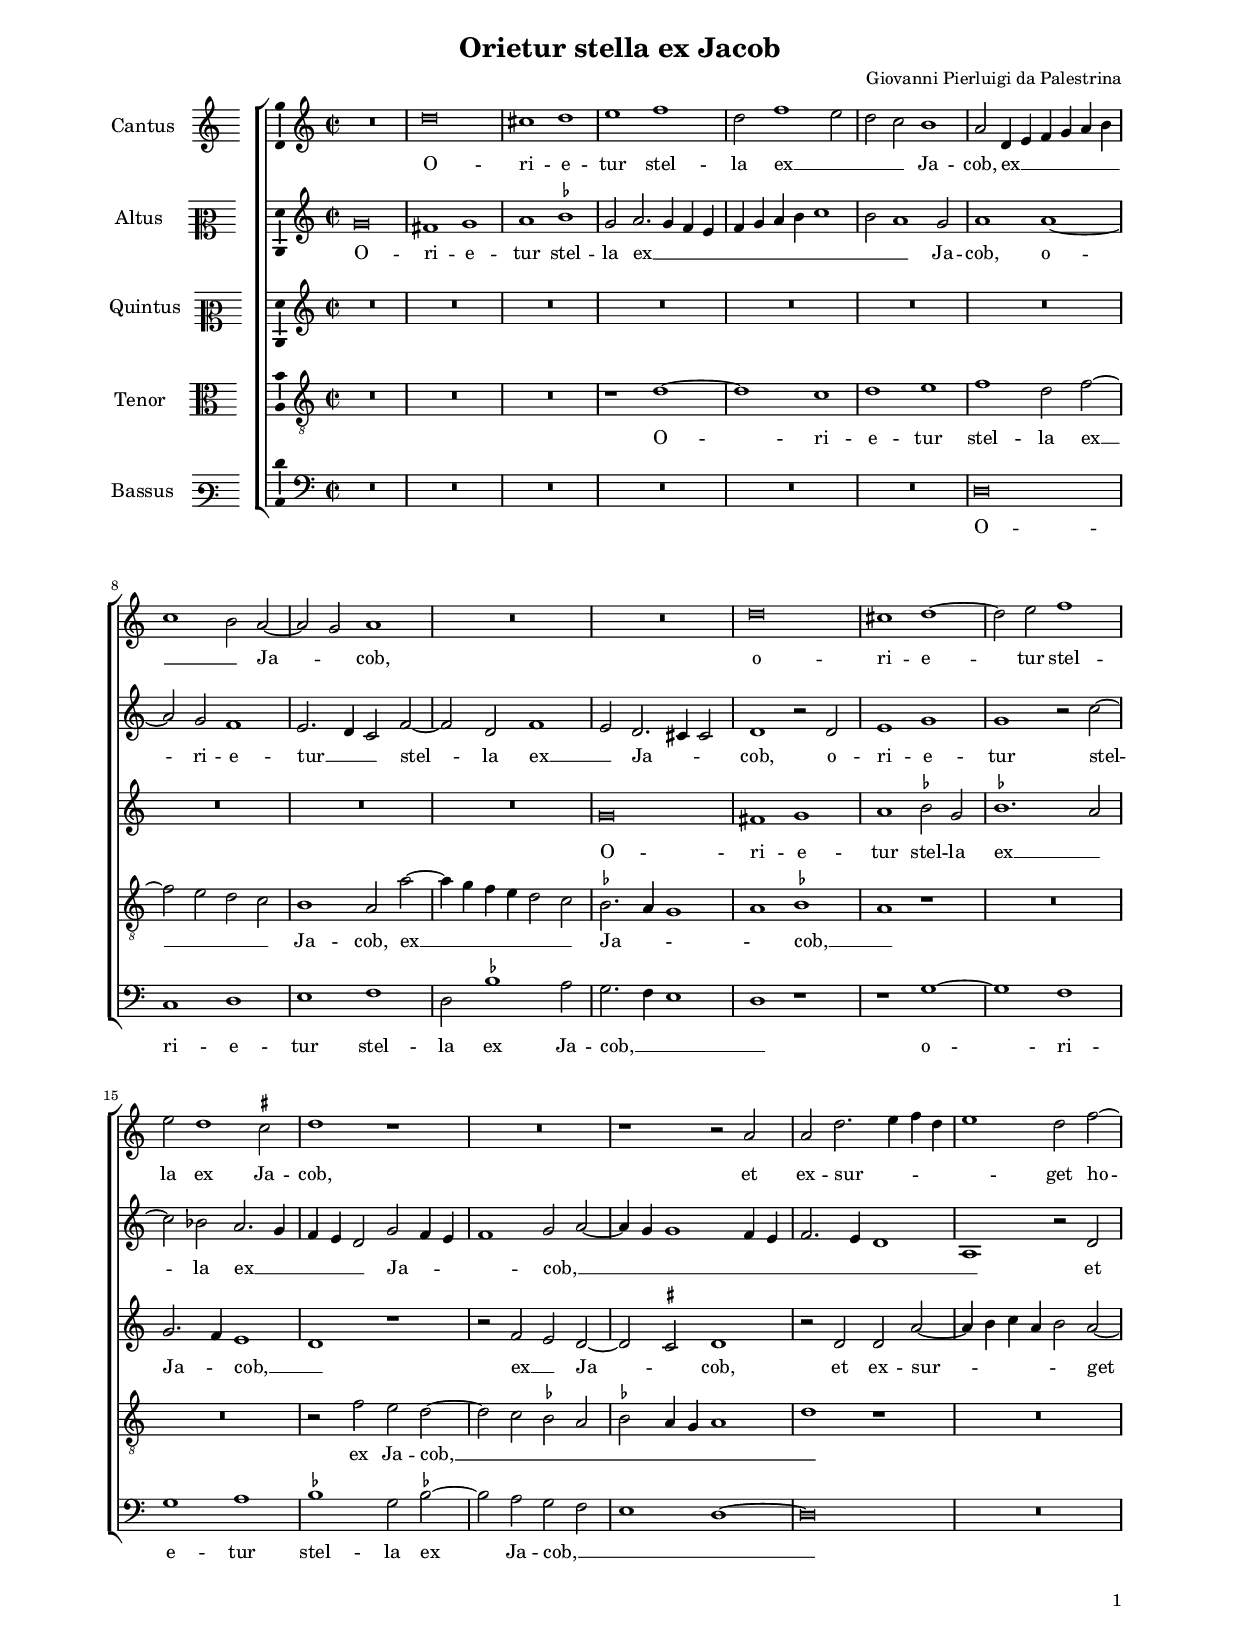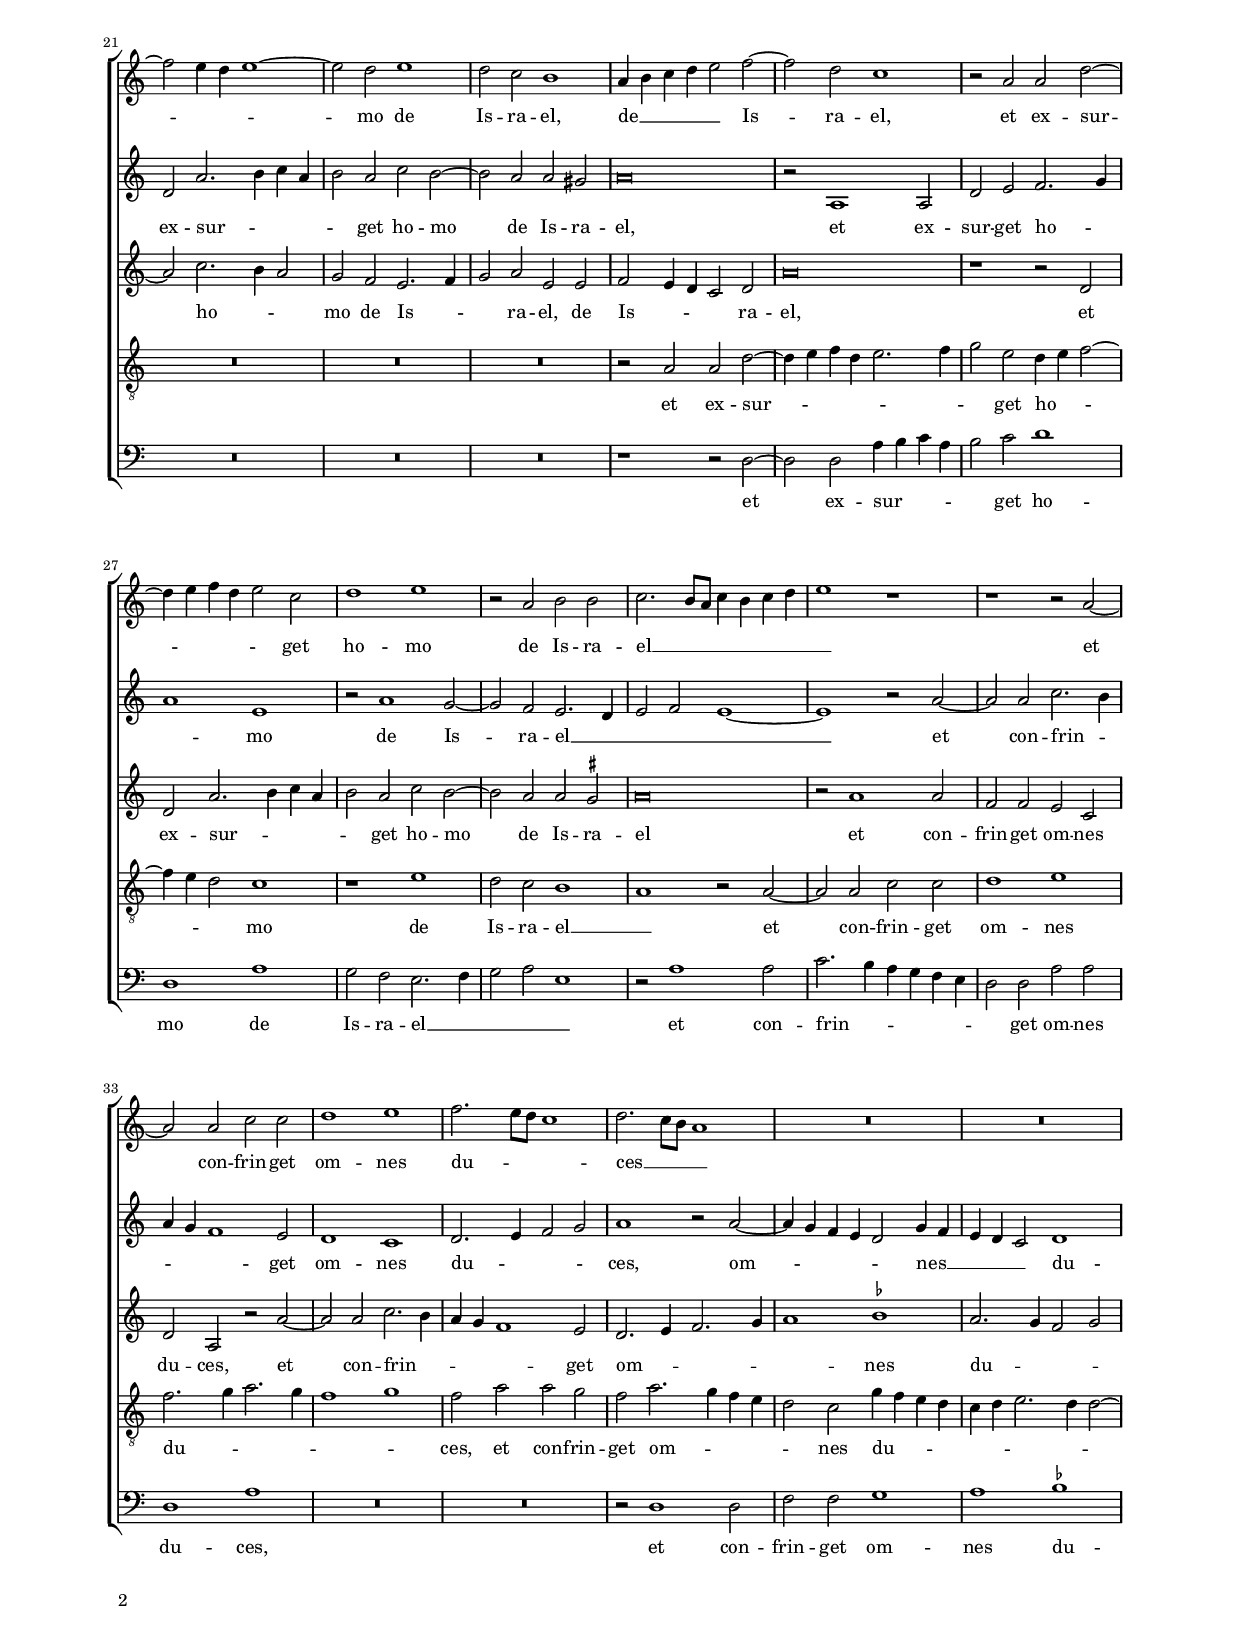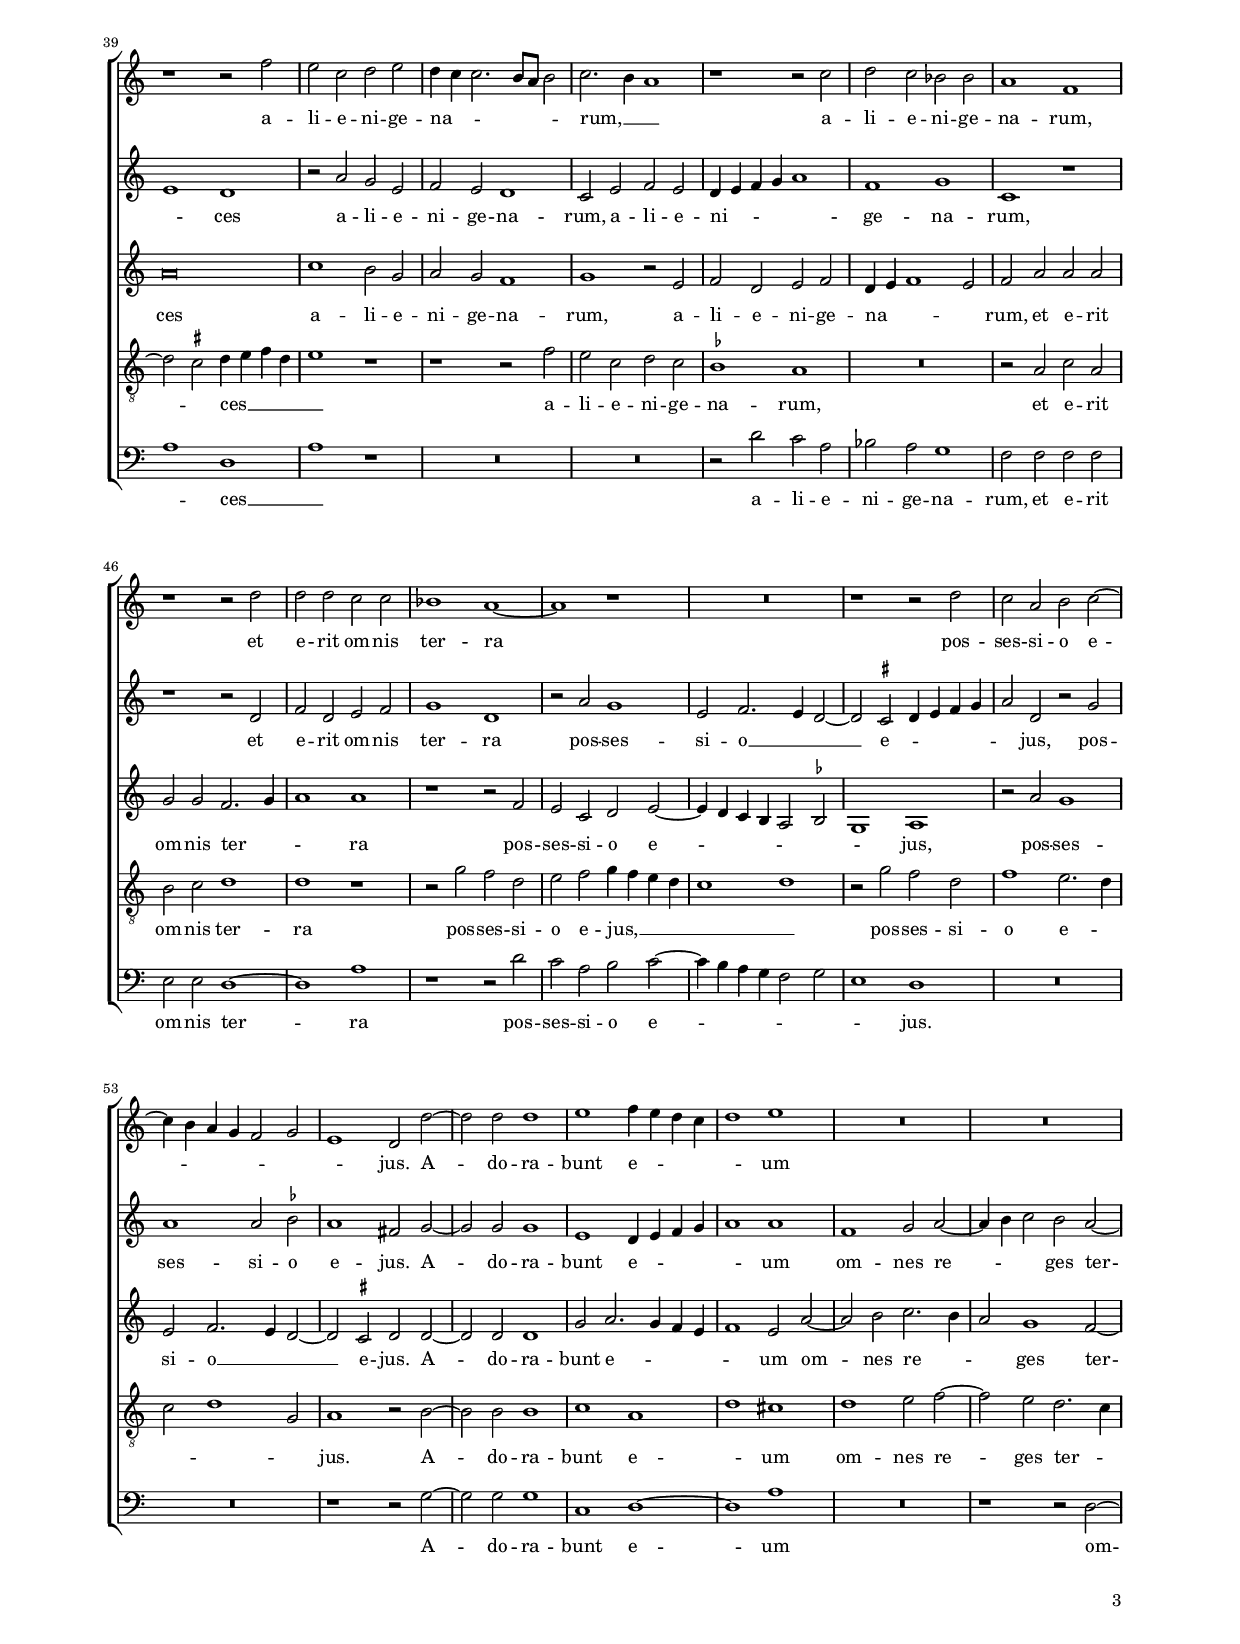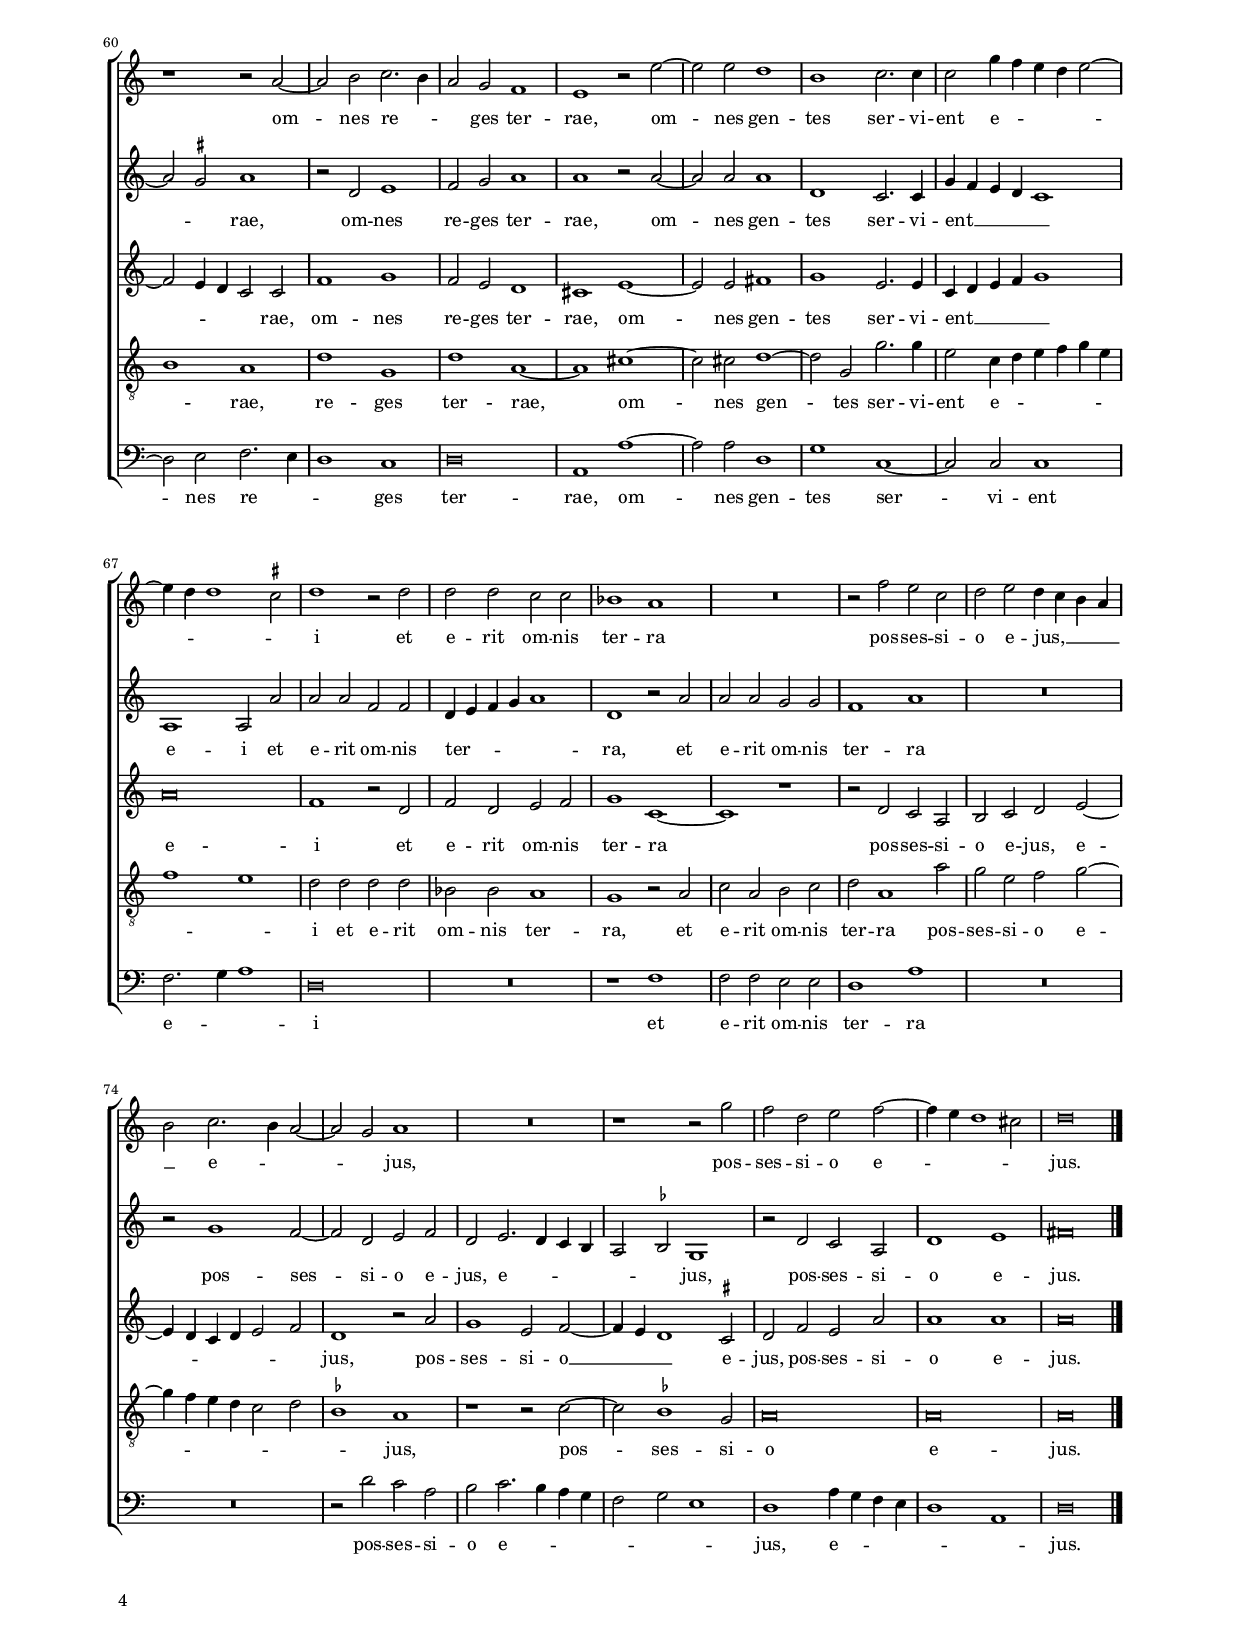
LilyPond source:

\header
{
  title="Orietur stella ex Jacob"
  composer="Giovanni Pierluigi da Palestrina"
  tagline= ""
}

\version "2.24.1"
\language deutsch
#(set-global-staff-size 15)
% #(set-default-paper-size "letter")
#(ly:set-option 'point-and-click #f)


\paper
	{
	top-margin = 1.8 \cm
	bottom-margin = 1.2 \cm
	left-margin = 2 \cm
	right-margin = 2 \cm
	ragged-bottom = ##f
	ragged-last-bottom = ##t
	print-page-number = ##f
	system-system-spacing = #'((basic-distance . 17) (minimum-distance . 14) (padding . 5) (strechability . 250))
	oddFooterMarkup=\markup   \fill-line { "" \fromproperty #'page:page-number-string }
	evenFooterMarkup=\markup  \fill-line { \fromproperty #'page:page-number-string "" }
	last-bottom-spacing = #'((basic-distance . 12) (minimum-distance . 7) (padding . 4))
	systems-per-page = 3
	page-count = 4
%	min-systems-per-page = 3
	markup-system-spacing.basic-distance = #12
%	print-all-headers = ##t
%	print-first-page-number = ##t
%	first-page-number = 1
	}

	
global = {
	\key c \major
	\time 2/2 \set Score.measureLength = #(ly:make-moment 2/1)
	\skip 1*2*80 \bar "|."
	}

	ficta = { \once \set suggestAccidentals = ##t }

	forget = #(define-music-function (music) (ly:music?) #{
		\accidentalStyle forget
		$music
		\accidentalStyle default
		#})


incipitcantus = \markup { \score {
	{
	\set Staff.instrumentName = \markup { \fontsize #1 "Cantus" }
	\key c \major
	\clef violin
	s4 \bar ""
	}
	\layout  {
	raggedright = ##t
	indent = 1.6 \cm
	line-width = 2.4\cm
	\context { \Staff \remove Time_signature_engraver }
	\override Staff.Clef.Y-extent = #'(0 . 0)
	}} \hspace #1 }

      
incipitaltus = \markup { \score {
	{
	\set Staff.instrumentName = \markup { \fontsize #1 "Altus" }
	\key c \major
	\clef mezzosoprano
	s4 \bar ""
	}
	\layout  {
	raggedright = ##t
	indent = 1.6 \cm
	line-width = 2.4\cm
	\context { \Staff \remove Time_signature_engraver }
	\override Staff.Clef.Y-extent = #'(0 . 0)
	}} \hspace #1 }

	  
incipitquintus = \markup { \score {
	{
	\set Staff.instrumentName = \markup { \fontsize #1 "Quintus" }
	\key c \major
	\clef mezzosoprano
	s4 \bar ""
	}
	\layout  {
	raggedright = ##t
	indent = 1.6 \cm
	line-width = 2.4\cm
	\context { \Staff \remove Time_signature_engraver }
	\override Staff.Clef.Y-extent = #'(0 . 0)
	}} \hspace #1 }
    

incipittenor = \markup { \score {
	{
	\set Staff.instrumentName = \markup { \fontsize #1 "Tenor" }
	\key c \major
	\clef alto
	s4 \bar ""
	}
	\layout  {
	raggedright = ##t
	indent = 1.6 \cm
	line-width = 2.4\cm
	\context { \Staff \remove Time_signature_engraver }
	\override Staff.Clef.Y-extent = #'(0 . 0)
	}} \hspace #1 }
      
  
      
incipitbassus = \markup { \score {
	{
	\set Staff.instrumentName = \markup { \fontsize #1 "Bassus" }
	\key c \major
	\clef varbaritone
	s4 \bar ""
	}
	\layout  {
	raggedright = ##t
	indent = 1.6 \cm
	line-width = 2.4\cm
	\context { \Staff \remove Time_signature_engraver }
	\override Staff.Clef.Y-extent = #'(0 . 0)
	}} \hspace #1 }


cantus =  \relative c''
	{
	R\breve
	d\breve
	cis1 d
	e1 f
%5
	d2 f1 e2 |
	d2 c h1
	a2 d,4 e f g a h
	c1 h2 a~
	a2 g a1
%10
	R\breve |
	R\breve
	d\breve
	cis1 d~
	d2 e f1
%15
	e2 d1 \ficta cis2 |
	d1 r
	R\breve
	r1 r2 a
	a2 d2. e4 f d
%20
	e1 d2 f~ |
	f2 e4 d e1~
	e2 d e1
	d2 c h1
	a4 h c d e2 f~
%25
	f2 d c1 |
	r2 a a d~
	d4 e f d e2 c
	d1 e
	r2 a, h h
%30
	c2. h8 a c4 h c d |
	e1 r
	r1 r2 a,~
	a2 a c c
	d1 e
%35
	f2. e8 d c1 |
	d2. c8 h a1
	R\breve
	R\breve
	r1 r2 f'
%40
	e2 c d e |
	d4 c c2. h8 a h2
	c2. h4 a1
	r1 r2 c
	d2 c b b
%45
	a1 f |
	r1 r2 d'
	d2 d c c
	b1 a~
	a1 r
%50
	R\breve |
	r1 r2 d
	c2 a h c~
	c4 h a g f2 g
	e1 d2 d'~
%55
	d2 d d1 |
	e1 f4 e d c
	d1 e
	R\breve
	R\breve
%60
	r1 r2 a,~ |
	a2 h c2. h4
	a2 g f1
	e1 r2 e'~
	e2 e d1
%65
	h1 c2. c4 |
	c2 g'4 f e d e2~
	e4 d d1 \ficta cis2
	d1 r2 d
	d2 d c c
%70
	b1 a |
	R\breve
	r2 f' e c
	d2 e d4 c h a
	h2 c2. h4 a2~
%75
	a2 g a1 |
	R\breve
	r1 r2 g'
	f2 d e f~
	f4 e d1 cis2
%80
	d\breve |
	}


altus =  \relative c'
	{
	g'\breve
	fis1 g
	a1 \ficta b
	g2 a2. g4 f e
%5
	f4 g a h c1 |
	h2 a1 g2
	a1 a~
	a2 g f1
	e2. d4 c2 f~
%10
	f2 d f1 |
	e2 d2. cis4 cis2
	d1 r2 d
	e1 g
	g1 r2 c~
%15
	c2 b a2. g4 |
	f4 e d2 g f4 e
	f1 g2 a~
	a4 g g1 f4 e
	f2. e4 d1
%20
	a1 r2 d |
	d2 a'2. h4 c a
	h2 a c h~
	h2 a a gis
	a\breve
%25
	r2 a,1 a2 |
	d2 e f2. g4
	a1 e
	r2 a1 g2~
	g2 f e2. d4
%30
	e2 f e1~ |
	e1 r2 a~
	a2 a c2. h4
	a4 g f1 e2
	d1 c
%35
	d2. e4 f2 g |
	a1 r2 a~
	a4 g f e d2 g4 f
	e4 d c2 d1
	e1 d
%40
	r2 a' g e |
	f2 e d1
	c2 e f e
	d4 e f g a1
	f1 g
%45
	c,1 r |
	r1 r2 d
	f2 d e f
	g1 d
	r2 a' g1
%50
	e2 f2. e4 d2~ |
	d2 \ficta cis d4 e f g
	a2 d, r g
	a1 a2 \ficta b
	a1 fis2 g~
%55
	g2 g g1 |
	e1 d4 e f g
	a1 a
	f1 g2 a~
	a4 h c2 h a~
%60
	a2 \ficta gis a1 |
	r2 d, e1
	f2 g a1
	a1 r2 a~ |
	a2 a a1
%65
	d,1 c2. c4 |
	g'4 f e d c1
	a1 a2 a'
	a2 a f f
	d4 e f g a1
%70
	d,1 r2 a' |
	a2 a g g
	f1 a
	R\breve
	r2 g1 f2~
%75
	f2 d e f |
	d2 e2. d4 c h
	a2 \ficta b g1
	r2 d' c a
	d1 e
%80
	fis\breve |
	}


quintus =  \relative c'
	{
	R\breve
	R\breve
	R\breve
	R\breve
%5
	R\breve |
	R\breve
	R\breve
	R\breve
	R\breve
%10
	R\breve |
	g'\breve
	fis1 g
	a1 \ficta b2 g
	\ficta b1. a2
%15
	g2. f4 e1 |
	d1 r
	r2 f e d~
	d2 \ficta cis d1
	r2 d d a'~
%20
	a4 h c a h2 a~ |
	a2 c2. h4 a2
	g2 f e2. f4
	g2 a e e
	f2 e4 d c2 d
%25
	a'\breve |
	r1 r2 d,
	d2 a'2. h4 c a
	h2 a c h~
	h2 a a \ficta gis
%30
	a\breve |
	r2 a1 a2
	f2 f e c
	d2 a r2 a'~
	a2 a c2. h4
%35
	a4 g f1 e2 |
	d2. e4 f2. g4
	a1 \ficta b
	a2. g4 f2 g
	a\breve
%40
	c1 h2 g |
	a2 g f1
	g1 r2 e
	f2 d e f
	d4 e f1 e2
%45
	f2 a a a |
	g2 g f2. g4
	a1 a
	r1 r2 f
	e2 c d e~
%50
	e4 d c h a2 \ficta b |
	g1 a
	r2 a' g1
	e2 f2. e4 d2~
	d2 \ficta cis d d~
%55
	d2 d d1 |
	g2 a2. g4 f e
	f1 e2 a~
	a2 h c2. h4
	a2 g1 f2~
%60
	f2 e4 d c2 c |
	f1 g
	f2 e d1
	cis1 e~
	e2 e fis1
%65
	g1 e2. e4 |
	c4 d e f g1
	a\breve
	f1 r2 d
	f2 d e f
%70
	g1 c,~ |
	c1 r
	r2 d c a
	h2 c d e~
	e4 d c d e2 f
%75
	d1 r2 a' |
	g1 e2 f~
	f4 e d1 \ficta cis2
	d2 f e a
	a1 a
%80
	a\breve |
	}


tenor  =  \relative c'
	{
	R\breve
	R\breve
	R\breve
	r1 d~
%5
	d1 c |
	d1 e
	f1 d2 f~
	f2 e d c
	h1 a2 a'~
%10
	a4 g f e d2 c |
	\ficta b2. a4 g1
	a1 \ficta b
	a1 r
	R\breve
%15
	R\breve |
	r2 f' e d~
	d2 c \ficta b a
	\ficta b2 a4 g a1
	d1 r
%20
	R\breve |
	R\breve
	R\breve
	R\breve
	r2 a a d~
%25
	d4 e f d e2. f4 |
	g2 e d4 e f2~
	f4 e d2 c1
	r1 e
	d2 c h1
%30
	a1 r2 a~ |
	a2 a c c
	d1 e
	f2. g4 a2. g4
	f1 g
%35
	f2 a a g |
	f2 a2. g4 f e
	d2 c g'4 f e d
	c4 d e2. d4 d2~
	d2 \ficta cis d4 e f d
%40
	e1 r |
	r1 r2 f
	e2 c d c
	\ficta b1 a
	R\breve
%45
	r2 a c a |
	h2 c d1
	d1 r
	r2 g f d
	e2 f g4 f e d
%50
	c1 d |
	r2 g f d
	f1 e2. d4
	c2 d1 g,2
	a1 r2 h~
%55
	h2 h h1 |
	c1 a
	d1 cis
	d1 e2 f~
	f2 e d2. c4
%60
	h1 a |
	d1 g,
	d'1 a~
	a1 cis~
	cis2 cis d1~
%65
	d2 g, g'2. g4 |
	e2 c4 d e f g e
	f1 e
	d2 d d d
	b2 b a1
%70
	g1 r2 a |
	c2 a h c
	d2 a1 a'2
	g2 e f g~
	g4 f e d c2 d
%75
	\ficta b1 a |
	r1 r2 c~
	c2 \ficta b1 g2
	a\breve
	a\breve
%80
	a\breve |
	}


bassus  =  \relative c
	{
	R\breve
	R\breve
	R\breve
	R\breve
%5
	R\breve |
	R\breve
	d\breve
	c1 d
	e1 f
%10
	d2 \ficta b'1 a2 |
	g2. f4 e1
	d1 r
	r1 g~
	g1 f
%15
	g1 a |
	\ficta b1 g2 \ficta b!2~ |
	\ficta b2 a g f
	e1 d~
	d\breve
%20
	R\breve |
	R\breve
	R\breve
	R\breve
	r1 r2 d~
%25
	d2 d a'4 h c a |
	h2 c d1
	d,1 a'
	g2 f e2. f4
	g2 a e1
%30
	r2 a1 a2 |
	c2. h4 a g f e 
	d2 d a' a
	d,1 a'
	R\breve
%35
	R\breve |
	r2 d,1 d2
	f2 f g1
	a1 \ficta b
	a1 d,
%40
	a'1 r |
	R\breve
	R\breve
	r2 d c a
	b2 a g1
%45
	f2 f f f |
	e2 e d1~
	d1 a'
	r1 r2 d
	c2 a h c~
%50
	c4 h a g f2 g |
	e1 d
	R\breve
	R\breve
	r1 r2 g~
%55
	g2 g g1 |
	c,1 d~
	d1 a'
	R\breve
	r1 r2 d,~
%60
	d2 e f2. e4 |
	d1 c
	d\breve
	a1 a'~
	a2 a d,1
%65
	g1 c,~ |
	c2 c c1
	f2. g4 a1
	d,\breve
	R\breve
%70
	r1 f |
	f2 f e e
	d1 a'
	R\breve
	R\breve
%75
	r2 d c a |
	h2 c2. h4 a g
	f2 g e1
	d1 a'4 g f e
	d1 a
%80
	d\breve |
	}


lyricscantus = \lyricmode {
	O -- ri -- e -- tur stel -- la ex __ _ _ _ Ja -- cob,
	ex __ _ _ _ _ _ _ _ Ja -- _ cob,
	o -- ri -- e -- tur stel -- la ex Ja -- cob,
	et ex -- sur -- _ _ _ _ get ho -- _ _ _ mo de Is -- ra -- el,
	de __ _ _ _ _ Is -- ra -- el,
	et ex -- sur -- _ _ _ _ get ho -- mo de Is -- ra -- el __ _ _ _ _ _ _ _
	et con -- frin -- get om -- nes du -- _ _ _ ces __ _ _ _
	a -- li -- e -- ni -- ge -- na -- _ _ _ _ _ rum, __ _ _
	a -- li -- e -- ni -- ge -- na -- rum,
	et e -- rit om -- nis ter -- ra pos -- ses -- si -- o e -- _ _ _ _ _ _ jus.
	A -- do -- ra -- bunt e -- _ _ _ _ um om -- nes re -- _ _ ges ter -- rae,
	om -- nes gen -- tes ser -- vi -- ent e -- _ _ _ _ _ _ _ i
	et e -- rit om -- nis ter -- ra
	pos -- ses -- si -- o e -- jus, __ _ _ _ _
	e -- _ _ _ jus,
	pos -- ses -- si -- o e -- _ _ _ jus.
	}


lyricsaltus = \lyricmode {
	O -- ri -- e -- tur stel -- la ex __ _ _ _ _ _ _ _ _ _ _ Ja -- cob,
	o -- ri -- e -- tur __ _ _ stel -- la ex __ _ Ja -- _ _ cob,
	o -- ri -- e -- tur stel -- la ex __ _ _ _ _ Ja -- _ _ _ cob, __ _ _ _ _ _ _ _ _ _
	et ex -- sur -- _ _ _ _ get ho -- mo de Is -- ra -- el,
	et ex -- sur -- get ho -- _ _ mo de Is -- ra -- el __ _ _ _ _
	et con -- frin -- _ _ _ _ get om -- nes du -- _ _ _ ces,
	om -- _ _ _ _ nes __ _ _ _ _ du -- _ ces a -- li -- e -- ni -- ge -- na -- rum,
	a -- li -- e -- ni -- _ _ _ _ ge -- na -- rum,
	et e -- rit om -- nis ter -- ra pos -- ses -- si -- o __ _ _ e -- _ _ _ _ _ jus,
	pos -- ses -- si -- o e -- jus.
	A -- do -- ra -- bunt e -- _ _ _ _ um om -- nes re -- _ _ ges ter -- _ rae,
	om -- nes re -- ges ter -- rae,
	om -- nes gen -- tes ser -- vi -- ent __ _ _ _ _ e -- i
	et e -- rit om -- nis ter -- _ _ _ _ ra,
	et e -- rit om -- nis ter -- ra
	pos -- ses -- si -- o e -- jus,
	e -- _ _ _ _ _ jus,
	pos -- ses -- si -- o e -- jus.
	}


lyricsquintus = \lyricmode {
	O -- ri -- e -- tur stel -- la ex __ _ Ja -- _ cob, __ _
	ex __ _ Ja -- _ cob,
	et ex -- sur -- _ _ _ _ get ho -- _ _ mo de Is -- _ _ ra -- el,
	de Is -- _ _ _ ra -- el,
	et ex -- sur -- _ _ _ _ get ho -- mo de Is -- ra -- el
	et con -- frin -- get om -- nes du -- ces,
	et con -- frin -- _ _ _ _ get om -- _ _ _ _ nes du -- _ _ _ ces 
	a -- li -- e -- ni -- ge -- na -- rum,
	a -- li -- e -- ni -- ge -- na -- _ _ _ rum,
	et e -- rit om -- nis ter -- _ _ ra pos -- ses -- si -- o e -- _ _ _ _ _ _ jus,
	pos -- ses -- si -- o __ _ _ e -- jus.
	A -- do -- ra -- bunt e -- _ _ _ _ um om -- nes re -- _ _ ges ter -- _ _ _ rae,
	om -- nes re -- ges ter -- rae,
	om -- nes gen -- tes ser -- vi -- ent __ _ _ _ _ e -- i
	et e -- rit om -- nis ter -- ra
	pos -- ses -- si -- o e -- jus,
	e -- _ _ _ _ _ jus,
	pos -- ses -- si -- o __ _ _ e -- jus,
	pos -- ses -- si -- o e -- jus.
	}


lyricstenor = \lyricmode {
	O -- ri -- e -- tur stel -- la ex __ _ _ _ Ja -- cob,
	ex __ _ _ _ _ _ Ja -- _ _ _ cob, __ _
	ex Ja -- cob, __ _ _ _ _ _ _ _ _
	et ex -- sur -- _ _ _ _ _ _ get ho -- _ _ _ _ mo de Is -- ra -- el __ _
	et con -- frin -- get om -- nes du -- _ _ _ _ _ ces,
	et con -- frin -- get
	om -- _ _ _ _ nes du -- _ _ _ _ _ _ _ _ _ ces __ _ _ _ _ a -- li -- e -- ni -- ge -- na -- rum,
	et e -- rit om -- nis ter -- ra pos -- ses -- si -- o e -- jus, __ _ _ _ _ _ 
	pos -- ses -- si -- o e -- _ _ _ _ jus.
	A -- do -- ra -- bunt e -- _ um om -- nes re -- ges ter -- _ _ rae,
	re -- ges ter -- rae,
	om -- nes gen -- tes ser -- vi -- ent e -- _ _ _ _ _ _ _ i
	et e -- rit om -- nis ter -- ra,
	et e -- rit om -- nis ter -- ra
	pos -- ses -- si -- o e -- _ _ _ _ _ _ jus,
	pos -- ses -- si -- o e -- jus.
	}


lyricsbassus = \lyricmode {
	O -- ri -- e -- tur stel -- la ex Ja -- cob, __ _ _ _ 
	o -- ri -- e -- tur stel -- la ex Ja -- cob, __ _ _ _
	et ex -- sur -- _ _ _ _ get ho -- mo de Is -- ra -- el __ _ _ _ _
	et con -- frin -- _ _ _ _ _ _ get om -- nes du -- ces,
	et con -- frin -- get om -- nes du -- _ ces __ _
	a -- li -- e -- ni -- ge -- na -- rum,
	et e -- rit om -- nis ter -- ra pos -- ses -- si -- o e -- _ _ _ _ _ _ jus.
	A -- do -- ra -- bunt e -- um om -- nes re -- _ _ ges ter -- rae,
	om -- nes gen -- tes ser -- vi -- ent e -- _ _ i
	et e -- rit om -- nis ter -- ra
	pos -- ses -- si -- o e -- _ _ _ _ _ _ jus,
	e -- _ _ _ _ _ jus.
	}


\score
{  
	\transpose c c {
	\new ChoirStaff \with { \override StaffGrouper.staff-staff-spacing.basic-distance = #12 }
	<<

	\new Staff << \global
	\new Voice="v1" {
		\set Staff.instrumentName=\incipitcantus
%		\set Staff.instrumentName= "S"
		\set Staff.midiInstrument = "reed organ"
		\clef violin
		\cantus }
	\new Lyrics \lyricsto "v1" {\lyricscantus }
	>>


	\new Staff << \global
	\new Voice="v2" {
		\set Staff.instrumentName=\incipitaltus
%		\set Staff.instrumentName= "A"
		\set Staff.midiInstrument = "reed organ"
		\clef violin % "G_8"
		\altus}
	\new Lyrics \lyricsto "v2" {\lyricsaltus }
	>>


	\new Staff << \global
	\new Voice="v5" {
		\set Staff.instrumentName=\incipitquintus
%		\set Staff.instrumentName= "Q"
		\set Staff.midiInstrument = "reed organ"
		\clef violin % "G_8"
		\quintus}
	\new Lyrics \lyricsto "v5" {\lyricsquintus }
	>>


	\new Staff << \global
	\new Voice="v3" {
		\set Staff.instrumentName=\incipittenor
%		\set Staff.instrumentName= "T"
		\set Staff.midiInstrument = "reed organ"
		\clef "G_8"
		\tenor }
	\new Lyrics \lyricsto "v3" {\lyricstenor }
	>>


	\new Staff << \global
	\new Voice="v4" {
		\set Staff.instrumentName=\incipitbassus
%		\set Staff.instrumentName= "B"
		\set Staff.midiInstrument = "reed organ"
		\clef bass 
		\bassus }
	\new Lyrics \lyricsto "v4" {\lyricsbassus}
	>>

	>>
	} % transpose

	\layout
	{
	indent = 2.5\cm
	\context { \Lyrics \override VerticalAxisGroup.nonstaff-relatedstaff-spacing.padding = #1.4 }
%	\context { \Lyrics \override LyricText.font-size = #1 }
	\context { \Staff \override TimeSignature.break-visibility = #end-of-line-invisible }
	\context { \Staff \consists Ambitus_engraver }
	\context { \Score \override BarNumber.padding = #2 }
	\context { \Voice \override NoteHead.style = #'baroque }
	}

\midi
	{
	\tempo 2 = 90
	}

}


% EOF
